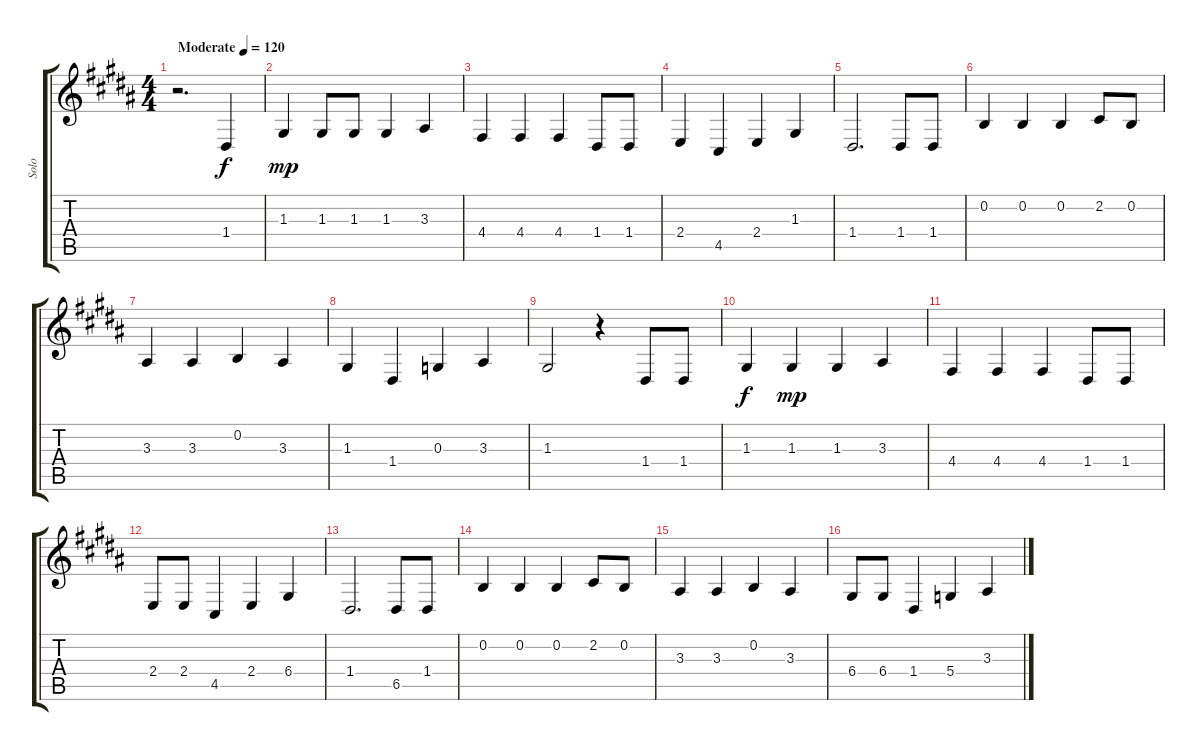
\track ("Solo" "Solo") {instrument acousticgrandpiano}
\staff {score tabs}
\tuning (E4 B3 G3 D3 A2 E2) {hide}
\ts (4 4)
\tempo (120 "Moderate")
\clef g2
\ks b
r.2{d dy f instrument acousticgrandpiano} 1.4.4 |
1.3.4{dy mp} 1.3.8 1.3.8 1.3.4 3.3.4 |
4.4.4 4.4.4 4.4.4 1.4.8 1.4.8 |
2.4.4 4.5.4 2.4.4 1.3.4 |
1.4.2{d} 1.4.8 1.4.8 |
0.2.4 0.2.4 0.2.4 2.2.8 0.2.8 |
3.3.4 3.3.4 0.2.4 3.3.4 |
1.3.4 1.4.4 0.3.4 3.3.4 |
1.3.2 r.4 1.4.8 1.4.8 |
1.3.4{dy f} 1.3.4{dy mp} 1.3.4 3.3.4 |
4.4.4 4.4.4 4.4.4 1.4.8 1.4.8 |
2.4.8 2.4.8 4.5.4 2.4.4 6.4.4 |
1.4.2{d} 6.5.8 1.4.8 |
0.2.4 0.2.4 0.2.4 2.2.8 0.2.8 |
3.3.4 3.3.4 0.2.4 3.3.4 |
6.4.8 6.4.8 1.4.4 5.4.4 3.3.4
